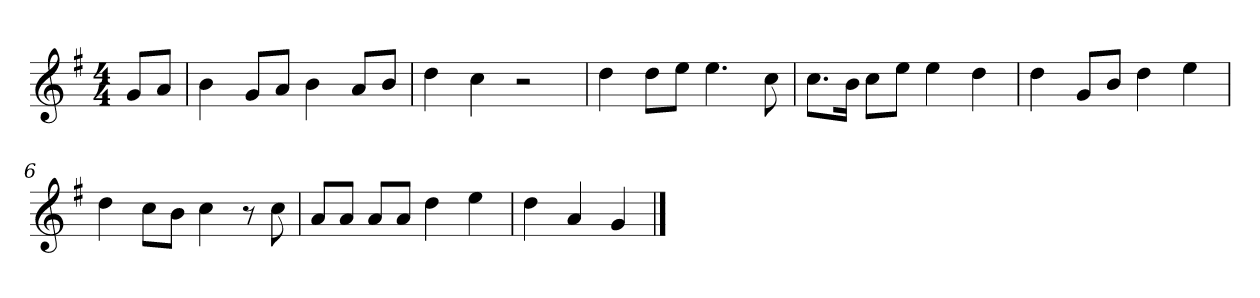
**kern
*part1
*staff1
*k[f#]
*M4/4
*MM120
=
8gL
8aJ
=1
4b
8gL
8aJ
4b
8aL
8bJ
=2
4dd
4cc
2r
=3
4dd
8ddL
8eeJ
4.ee
8cc
=4
8.ccL
16bJk
8ccL
8eeJ
4ee
4dd
=5
4dd
8gL
8bJ
4dd
4ee
=6
4dd
8ccL
8bJ
4cc
8r
8cc
=7
8aL
8aJ
8aL
8aJ
4dd
4ee
=8
4dd
4a
4g
==
*-
